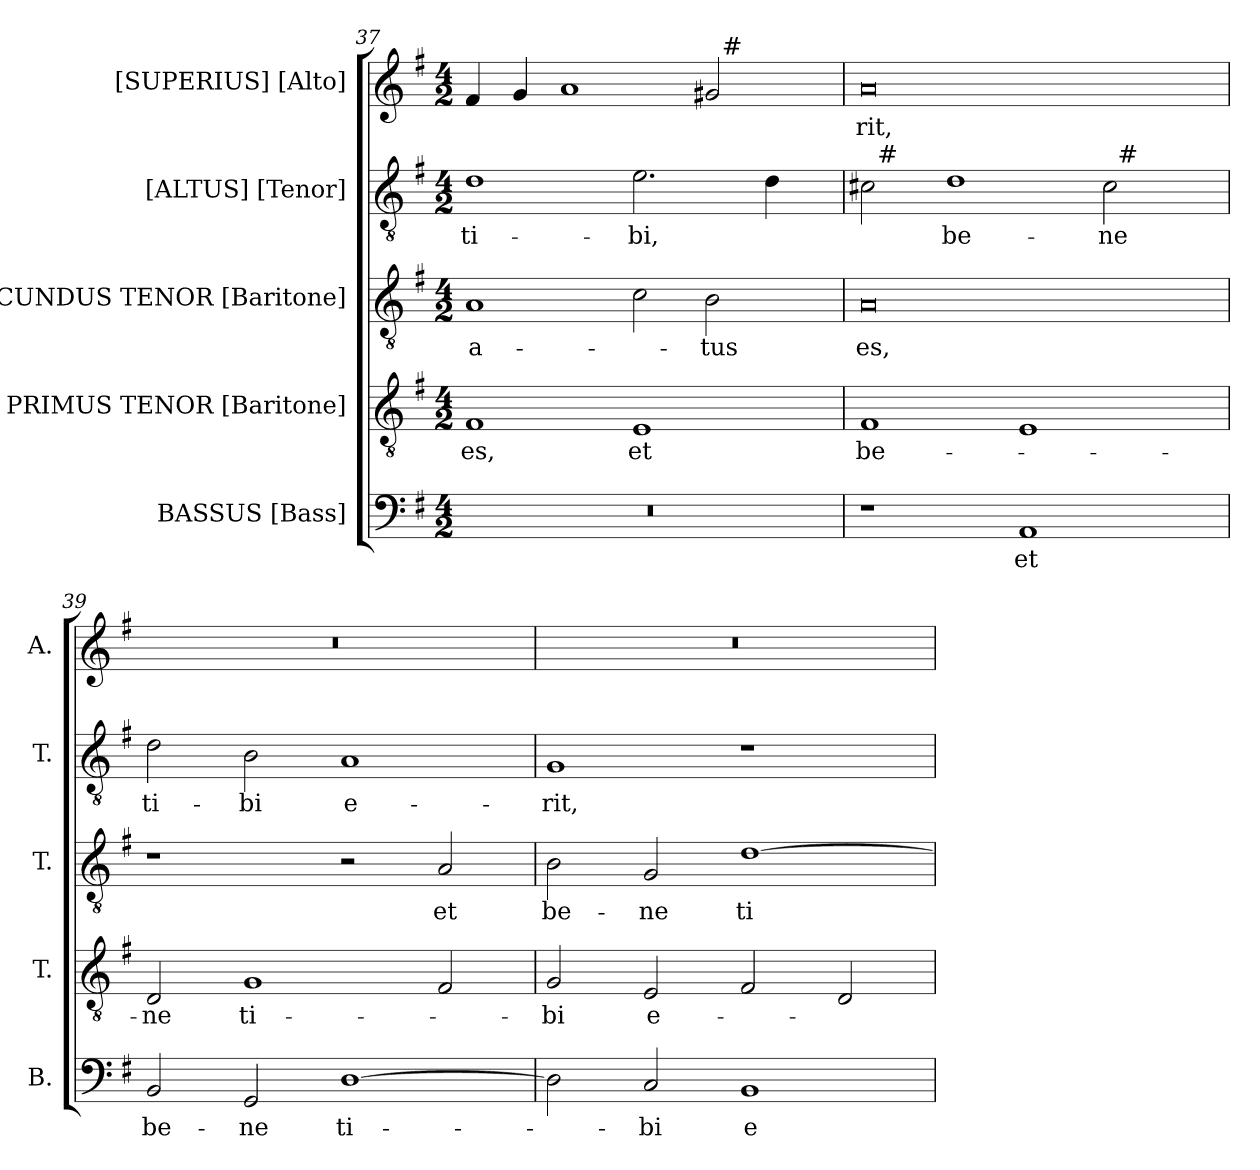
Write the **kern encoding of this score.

**kern	**text	**kern	**text	**kern	**text	**kern	**text	**kern	**text
*part5	*part5	*part4	*part4	*part3	*part3	*part2	*part2	*part1	*part1
*staff5	*staff5	*staff4	*staff4	*staff3	*staff3	*staff2	*staff2	*staff1	*staff1
*I"BASSUS [Bass]	*	*I"PRIMUS TENOR [Baritone]	*	*I"SECUNDUS TENOR [Baritone]	*	*I"[ALTUS] [Tenor]	*	*I"[SUPERIUS] [Alto]	*
*I'B.	*	*I'T.	*	*I'T.	*	*I'T.	*	*I'A.	*
!!LO:LB:g=z
*clefF4	*	*clefGv2	*	*clefGv2	*	*clefGv2	*	*clefG2	*
*	*	*ITrd7c12	*	*ITrd7c12	*	*ITrd7c12	*	*	*
*k[f#]	*	*k[f#]	*	*k[f#]	*	*k[f#]	*	*k[f#]	*
*G:	*	*G:	*	*G:	*	*G:	*	*G:	*
*M4/2	*	*M4/2	*	*M4/2	*	*M4/2	*	*M4/2	*
=37	=37	=37	=37	=37	=37	=37	=37	=37	=37
!LO:N:vis=1	!	!	!	!	!	!	!	!	!
!	!	!	!LO:LY:b:color=#000000	!	!	!	!	!	!
!	!	!	!	!	!LO:LY:b:color=#000000	!	!	!	!
!	!	!	!	!	!	!	!LO:LY:b:color=#000000	!	!
*	*	*	*	*	*	*	*	*^	*
0r	.	1FF#i	es,	1AAi	-a-	1Di	ti-	4f#i/	1ryy	.
.	.	.	.	.	.	.	.	4gi/	.	.
.	.	.	.	.	.	.	.	1ai	.	.
!	!	!	!LO:LY:b:color=#000000	!	!	!	!	!	!	!
!	!	!	!	!	!	!	!LO:LY:b:color=#000000	!	!	!
.	.	1EEi	et	2Ci\	.	2.Ei\	-bi,	.	2ryy	.
!	!	!	!	!	!LO:LY:b:color=#000000	!	!	!	!	!
.	.	.	.	2BBi\	-tus	.	.	2g#i/	32ryy	.
.	.	.	.	.	.	.	.	.	256ryy	.
!	!	!	!	!	!	!	!	!	!LO:TX:a:t=#	!
.	.	.	.	.	.	.	.	.	4ryy	.
.	.	.	.	.	.	4Di\	.	.	.	.
.	.	.	.	.	.	.	.	.	8ryy	.
.	.	.	.	.	.	.	.	.	16ryy	.
.	.	.	.	.	.	.	.	.	64..ryy	.
*	*	*	*	*	*	*	*	*v	*v	*
=38	=38	=38	=38	=38	=38	=38	=38	=38	=38
*	*	*	*	*	*	*	*	*^	*
!	!	!	!LO:LY:b:color=#000000	!	!	!	!	!	!	!
*	*	*	*	*	*	*	*	*v	*v	*
*	*	*	*	*	*	*	*	*^	*
!	!	!	!	!	!LO:LY:b:color=#000000	!	!	!	!	!
*	*	*	*	*	*	*	*	*v	*v	*
*	*	*	*	*	*	*	*	*^	*
!	!	!	!	!	!	!	!	!	!	!LO:LY:b:color=#000000
*	*	*	*	*	*	*^	*	*v	*v	*
1r	.	1FF#i	be-	0AAi	es,	2C#i\	32ryy	.	0ai	-rit,
.	.	.	.	.	.	.	256ryy	.	.	.
!	!	!	!	!	!	!	!LO:TX:a:t=#	!	!	!
.	.	.	.	.	.	.	1ryy	.	.	.
!	!	!	!	!	!	!	!	!LO:LY:b:color=#000000	!	!
.	.	.	.	.	.	1Di	.	be-	.	.
!	!LO:LY:b:color=#000000	!	!	!	!	!	!	!	!	!
1AAi	et	1EEi	.	.	.	.	.	.	.	.
.	.	.	.	.	.	.	2ryy	.	.	.
!	!	!	!	!	!	!	!	!LO:LY:b:color=#000000	!	!
.	.	.	.	.	.	2C#i\	.	-ne	.	.
!	!	!	!	!	!	!	!LO:TX:a:t=#	!	!	!
.	.	.	.	.	.	.	4ryy	.	.	.
.	.	.	.	.	.	.	8ryy	.	.	.
.	.	.	.	.	.	.	16ryy	.	.	.
.	.	.	.	.	.	.	64..ryy	.	.	.
*	*	*	*	*	*	*v	*v	*	*	*
=39	=39	=39	=39	=39	=39	=39	=39	=39	=39
*	*	*	*	*	*	*^	*	*	*
!	!LO:LY:b:color=#000000	!	!	!	!	!	!	!	!	!
*	*	*	*	*	*	*v	*v	*	*	*
*	*	*	*	*	*	*^	*	*	*
!	!	!	!LO:LY:b:color=#000000	!	!	!	!	!	!	!
*	*	*	*	*	*	*v	*v	*	*	*
*	*	*	*	*	*	*^	*	*	*
!	!	!	!	!	!	!	!	!LO:LY:b:color=#000000	!LO:N:vis=1	!
*	*	*	*	*	*	*v	*v	*	*	*
2BBi/	be-	2DDi/	-ne	1r	.	2Di\	ti-	0r	.
!	!LO:LY:b:color=#000000	!	!	!	!	!	!	!	!
!	!	!	!LO:LY:b:color=#000000	!	!	!	!	!	!
!	!	!	!	!	!	!	!LO:LY:b:color=#000000	!	!
2GGi/	-ne	1GGi	ti-	.	.	2BBi\	-bi	.	.
!	!LO:LY:b:color=#000000	!	!	!	!	!	!	!	!
!	!	!	!	!	!	!	!LO:LY:b:color=#000000	!	!
[1Di	ti-	.	.	2r	.	1AAi	e-	.	.
!	!	!	!	!	!LO:LY:b:color=#000000	!	!	!	!
.	.	2FF#i/	.	2AAi/	et	.	.	.	.
=40	=40	=40	=40	=40	=40	=40	=40	=40	=40
!	!	!	!LO:LY:b:color=#000000	!	!	!	!	!	!
!	!	!	!	!	!LO:LY:b:color=#000000	!	!	!	!
!	!	!	!	!	!	!	!LO:LY:b:color=#000000	!LO:N:vis=1	!
2Di\]	.	2GGi/	-bi	2BBi\	be-	1GGi	-rit,	0r	.
!	!LO:LY:b:color=#000000	!	!	!	!	!	!	!	!
!	!	!	!LO:LY:b:color=#000000	!	!	!	!	!	!
!	!	!	!	!	!LO:LY:b:color=#000000	!	!	!	!
2Ci/	-bi	2EEi/	e-	2GGi/	-ne	.	.	.	.
!	!LO:LY:b:color=#000000	!	!	!	!	!	!	!	!
!	!	!	!	!	!LO:LY:b:color=#000000	!	!	!	!
1BBi	e-	2FF#i/	.	[1Di	ti-	1r	.	.	.
.	.	2DDi/	.	.	.	.	.	.	.
=	=	=	=	=	=	=	=	=	=
*-	*-	*-	*-	*-	*-	*-	*-	*-	*-
